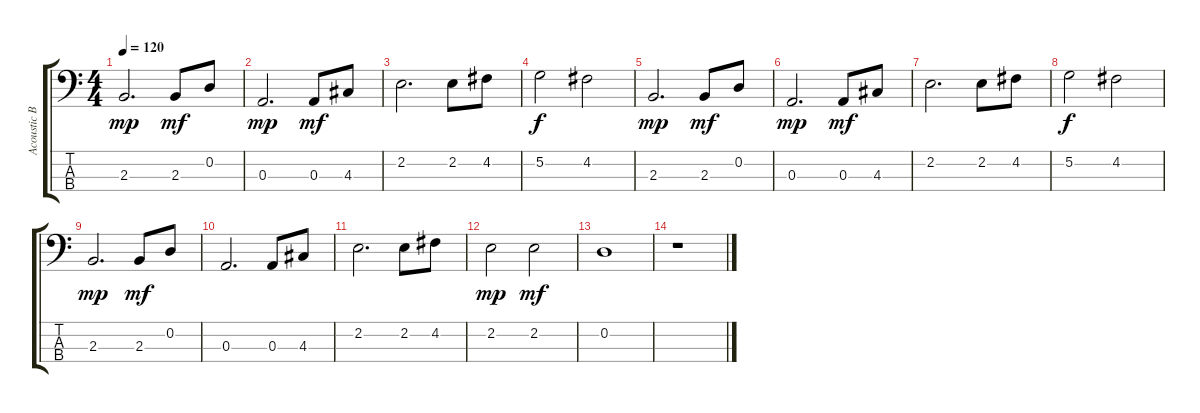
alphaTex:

\track ("Acoustic Bass" "Acoustic B") {instrument acousticbass}
\staff {score tabs}
\tuning (G2 D2 A1 E1) {hide}
\ts (4 4)
\tempo 120
\clef f4
\ks c
2.3.2{d dy mp} 2.3.8{dy mf} 0.2.8 |
0.3.2{d dy mp} 0.3.8{dy mf} 4.3.8 |
2.2.2{d} 2.2.8 4.2.8 |
5.2.2{dy f} 4.2.2 |
2.3.2{d dy mp} 2.3.8{dy mf} 0.2.8 |
0.3.2{d dy mp} 0.3.8{dy mf} 4.3.8 |
2.2.2{d} 2.2.8 4.2.8 |
5.2.2{dy f} 4.2.2 |
2.3.2{d dy mp} 2.3.8{dy mf} 0.2.8 |
0.3.2{d} 0.3.8 4.3.8 |
2.2.2{d} 2.2.8 4.2.8 |
2.2.2{dy mp} 2.2.2{dy mf} |
0.2.1 |
r.1
